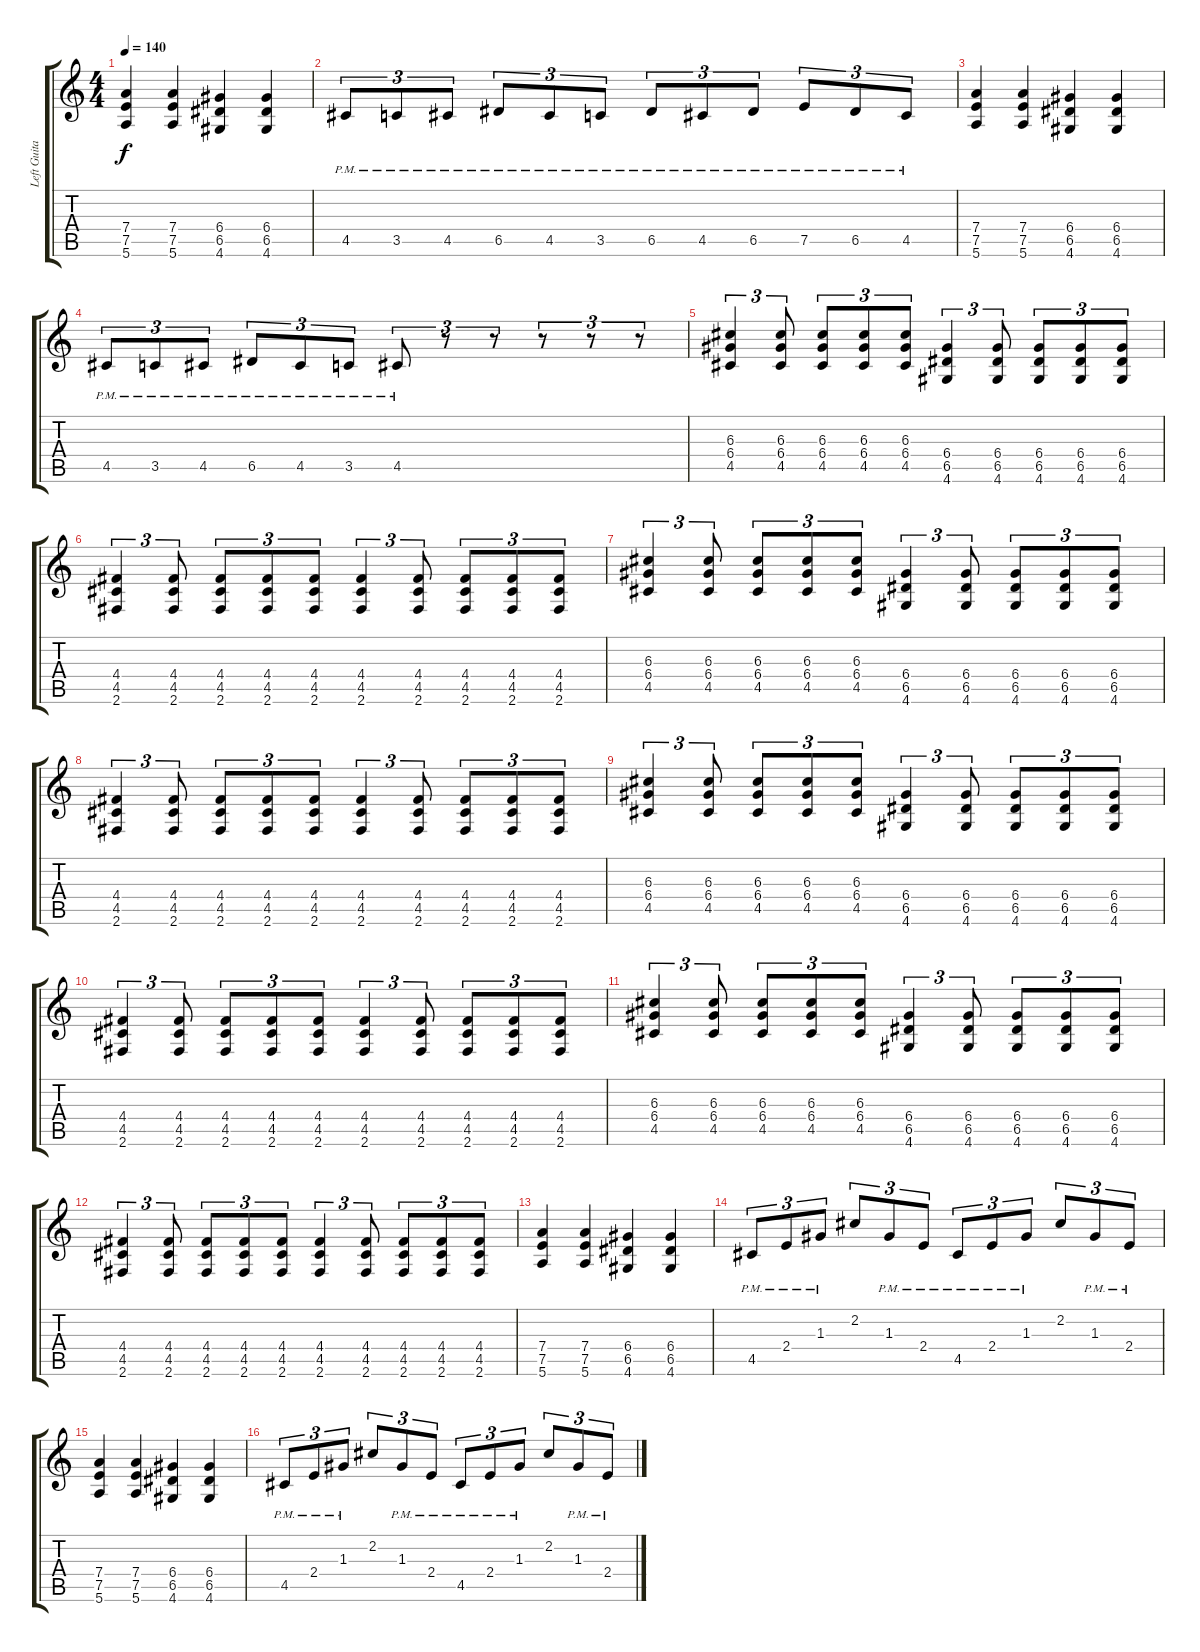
\track ("Left Guitar" "Left Guita") {instrument distortionguitar}
\staff {score tabs}
\tuning (E4 B3 G3 D3 A2 E2) {hide}
\ts (4 4)
\tempo 140
\clef g2
\ks c
(7.4 7.5 5.6).4{dy f} (7.4 7.5 5.6).4 (6.4 6.5 4.6).4 (6.4 6.5 4.6).4 |
4.5{pm}.8{tu (3 2)} 3.5{pm}.8{tu (3 2)} 4.5{pm}.8{tu (3 2)} 6.5{pm}.8{tu (3 2)} 4.5{pm}.8{tu (3 2)} 3.5{pm}.8{tu (3 2)} 6.5{pm}.8{tu (3 2)} 4.5{pm}.8{tu (3 2)} 6.5{pm}.8{tu (3 2)} 7.5{pm}.8{tu (3 2)} 6.5{pm}.8{tu (3 2)} 4.5{pm}.8{tu (3 2)} |
(7.4 7.5 5.6).4 (7.4 7.5 5.6).4 (6.4 6.5 4.6).4 (6.4 6.5 4.6).4 |
4.5{pm}.8{tu (3 2)} 3.5{pm}.8{tu (3 2)} 4.5{pm}.8{tu (3 2)} 6.5{pm}.8{tu (3 2)} 4.5{pm}.8{tu (3 2)} 3.5{pm}.8{tu (3 2)} 4.5{pm}.8{tu (3 2)} r.8{tu (3 2)} r.8{tu (3 2)} r.8{tu (3 2)} r.8{tu (3 2)} r.8{tu (3 2)} |
(6.3 6.4 4.5).4{tu (3 2)} (6.3 6.4 4.5).8{tu (3 2)} (6.3 6.4 4.5).8{tu (3 2)} (6.3 6.4 4.5).8{tu (3 2)} (6.3 6.4 4.5).8{tu (3 2)} (6.4 6.5 4.6).4{tu (3 2)} (6.4 6.5 4.6).8{tu (3 2)} (6.4 6.5 4.6).8{tu (3 2)} (6.4 6.5 4.6).8{tu (3 2)} (6.4 6.5 4.6).8{tu (3 2)} |
(4.4 4.5 2.6).4{tu (3 2)} (4.4 4.5 2.6).8{tu (3 2)} (4.4 4.5 2.6).8{tu (3 2)} (4.4 4.5 2.6).8{tu (3 2)} (4.4 4.5 2.6).8{tu (3 2)} (4.4 4.5 2.6).4{tu (3 2)} (4.4 4.5 2.6).8{tu (3 2)} (4.4 4.5 2.6).8{tu (3 2)} (4.4 4.5 2.6).8{tu (3 2)} (4.4 4.5 2.6).8{tu (3 2)} |
(6.3 6.4 4.5).4{tu (3 2)} (6.3 6.4 4.5).8{tu (3 2)} (6.3 6.4 4.5).8{tu (3 2)} (6.3 6.4 4.5).8{tu (3 2)} (6.3 6.4 4.5).8{tu (3 2)} (6.4 6.5 4.6).4{tu (3 2)} (6.4 6.5 4.6).8{tu (3 2)} (6.4 6.5 4.6).8{tu (3 2)} (6.4 6.5 4.6).8{tu (3 2)} (6.4 6.5 4.6).8{tu (3 2)} |
(4.4 4.5 2.6).4{tu (3 2)} (4.4 4.5 2.6).8{tu (3 2)} (4.4 4.5 2.6).8{tu (3 2)} (4.4 4.5 2.6).8{tu (3 2)} (4.4 4.5 2.6).8{tu (3 2)} (4.4 4.5 2.6).4{tu (3 2)} (4.4 4.5 2.6).8{tu (3 2)} (4.4 4.5 2.6).8{tu (3 2)} (4.4 4.5 2.6).8{tu (3 2)} (4.4 4.5 2.6).8{tu (3 2)} |
(6.3 6.4 4.5).4{tu (3 2)} (6.3 6.4 4.5).8{tu (3 2)} (6.3 6.4 4.5).8{tu (3 2)} (6.3 6.4 4.5).8{tu (3 2)} (6.3 6.4 4.5).8{tu (3 2)} (6.4 6.5 4.6).4{tu (3 2)} (6.4 6.5 4.6).8{tu (3 2)} (6.4 6.5 4.6).8{tu (3 2)} (6.4 6.5 4.6).8{tu (3 2)} (6.4 6.5 4.6).8{tu (3 2)} |
(4.4 4.5 2.6).4{tu (3 2)} (4.4 4.5 2.6).8{tu (3 2)} (4.4 4.5 2.6).8{tu (3 2)} (4.4 4.5 2.6).8{tu (3 2)} (4.4 4.5 2.6).8{tu (3 2)} (4.4 4.5 2.6).4{tu (3 2)} (4.4 4.5 2.6).8{tu (3 2)} (4.4 4.5 2.6).8{tu (3 2)} (4.4 4.5 2.6).8{tu (3 2)} (4.4 4.5 2.6).8{tu (3 2)} |
(6.3 6.4 4.5).4{tu (3 2)} (6.3 6.4 4.5).8{tu (3 2)} (6.3 6.4 4.5).8{tu (3 2)} (6.3 6.4 4.5).8{tu (3 2)} (6.3 6.4 4.5).8{tu (3 2)} (6.4 6.5 4.6).4{tu (3 2)} (6.4 6.5 4.6).8{tu (3 2)} (6.4 6.5 4.6).8{tu (3 2)} (6.4 6.5 4.6).8{tu (3 2)} (6.4 6.5 4.6).8{tu (3 2)} |
(4.4 4.5 2.6).4{tu (3 2)} (4.4 4.5 2.6).8{tu (3 2)} (4.4 4.5 2.6).8{tu (3 2)} (4.4 4.5 2.6).8{tu (3 2)} (4.4 4.5 2.6).8{tu (3 2)} (4.4 4.5 2.6).4{tu (3 2)} (4.4 4.5 2.6).8{tu (3 2)} (4.4 4.5 2.6).8{tu (3 2)} (4.4 4.5 2.6).8{tu (3 2)} (4.4 4.5 2.6).8{tu (3 2)} |
(7.4 7.5 5.6).4 (7.4 7.5 5.6).4 (6.4 6.5 4.6).4 (6.4 6.5 4.6).4 |
4.5{pm}.8{tu (3 2)} 2.4{pm}.8{tu (3 2)} 1.3{pm}.8{tu (3 2)} 2.2.8{tu (3 2)} 1.3{pm}.8{tu (3 2)} 2.4{pm}.8{tu (3 2)} 4.5{pm}.8{tu (3 2)} 2.4{pm}.8{tu (3 2)} 1.3{pm}.8{tu (3 2)} 2.2.8{tu (3 2)} 1.3{pm}.8{tu (3 2)} 2.4{pm}.8{tu (3 2)} |
(7.4 7.5 5.6).4 (7.4 7.5 5.6).4 (6.4 6.5 4.6).4 (6.4 6.5 4.6).4 |
4.5{pm}.8{tu (3 2)} 2.4{pm}.8{tu (3 2)} 1.3{pm}.8{tu (3 2)} 2.2.8{tu (3 2)} 1.3{pm}.8{tu (3 2)} 2.4{pm}.8{tu (3 2)} 4.5{pm}.8{tu (3 2)} 2.4{pm}.8{tu (3 2)} 1.3{pm}.8{tu (3 2)} 2.2.8{tu (3 2)} 1.3{pm}.8{tu (3 2)} 2.4{pm}.8{tu (3 2)}
